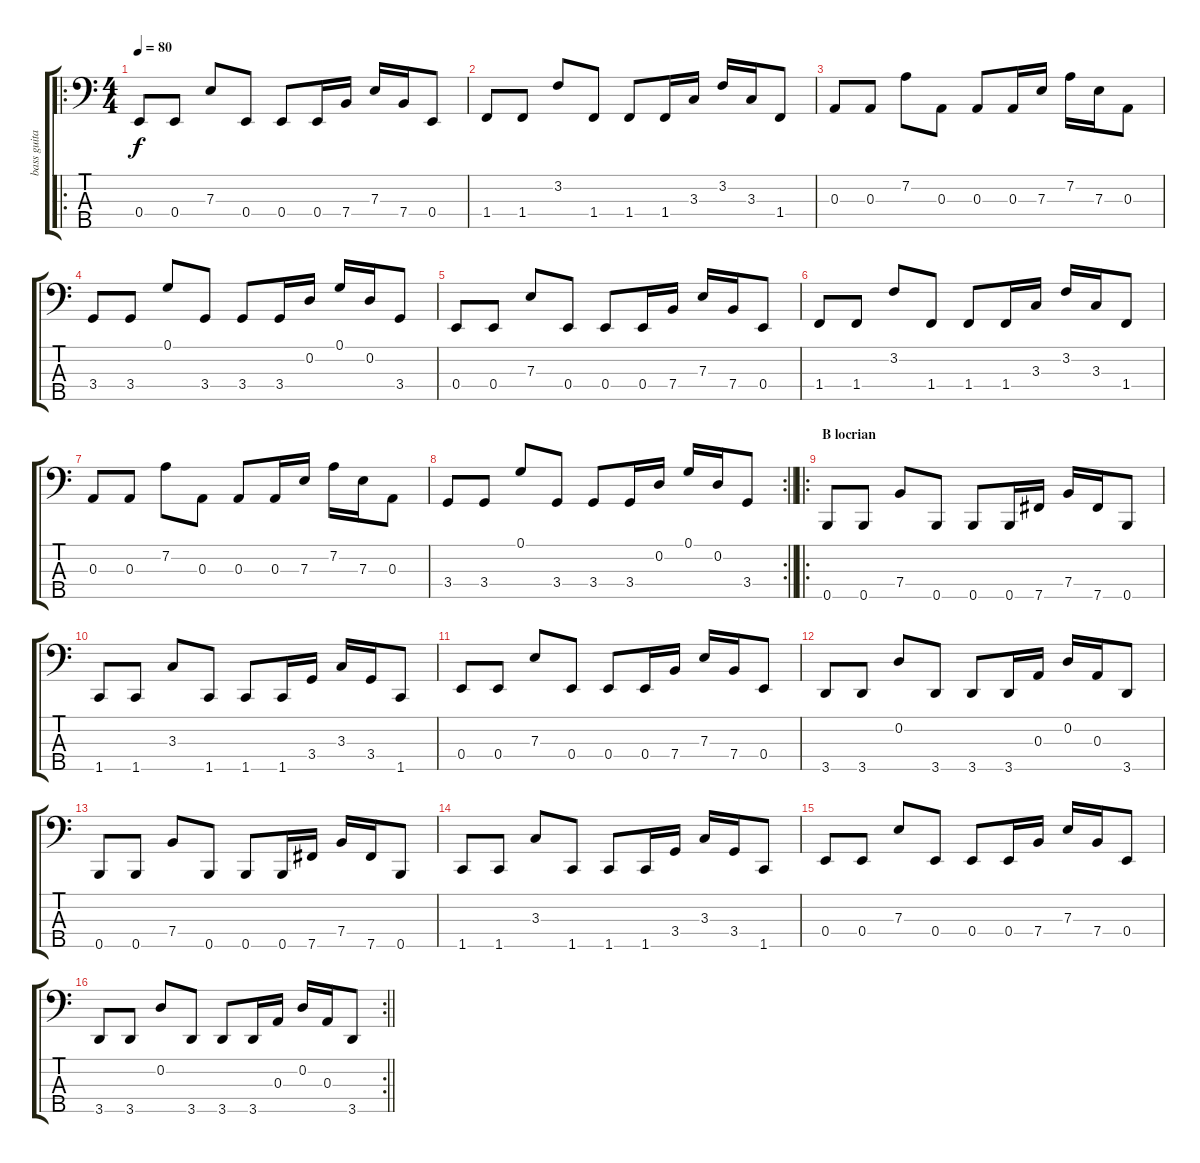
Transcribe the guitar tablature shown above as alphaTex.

\track ("bass guitar" "bass guita") {instrument electricbasspick}
\staff {score tabs}
\tuning (G2 D2 A1 E1 B0) {hide}
\ro
\ts (4 4)
\tempo 80
\clef f4
\ks c
0.4.8{dy f} 0.4.8 7.3.8 0.4.8 0.4.8 0.4.16 7.4.16 7.3.16 7.4.16 0.4.8 |
1.4.8 1.4.8 3.2.8 1.4.8 1.4.8 1.4.16 3.3.16 3.2.16 3.3.16 1.4.8 |
0.3.8 0.3.8 7.2.8 0.3.8 0.3.8 0.3.16 7.3.16 7.2.16 7.3.16 0.3.8 |
3.4.8 3.4.8 0.1.8 3.4.8 3.4.8 3.4.16 0.2.16 0.1.16 0.2.16 3.4.8 |
0.4.8 0.4.8 7.3.8 0.4.8 0.4.8 0.4.16 7.4.16 7.3.16 7.4.16 0.4.8 |
1.4.8 1.4.8 3.2.8 1.4.8 1.4.8 1.4.16 3.3.16 3.2.16 3.3.16 1.4.8 |
0.3.8 0.3.8 7.2.8 0.3.8 0.3.8 0.3.16 7.3.16 7.2.16 7.3.16 0.3.8 |
\rc 2
\barLineRight lightlight
3.4.8 3.4.8 0.1.8 3.4.8 3.4.8 3.4.16 0.2.16 0.1.16 0.2.16 3.4.8 |
\ro
\section ("" "B locrian")
0.5.8 0.5.8 7.4.8 0.5.8 0.5.8 0.5.16 7.5.16 7.4.16 7.5.16 0.5.8 |
1.5.8 1.5.8 3.3.8 1.5.8 1.5.8 1.5.16 3.4.16 3.3.16 3.4.16 1.5.8 |
0.4.8 0.4.8 7.3.8 0.4.8 0.4.8 0.4.16 7.4.16 7.3.16 7.4.16 0.4.8 |
3.5.8 3.5.8 0.2.8 3.5.8 3.5.8 3.5.16 0.3.16 0.2.16 0.3.16 3.5.8 |
0.5.8 0.5.8 7.4.8 0.5.8 0.5.8 0.5.16 7.5.16 7.4.16 7.5.16 0.5.8 |
1.5.8 1.5.8 3.3.8 1.5.8 1.5.8 1.5.16 3.4.16 3.3.16 3.4.16 1.5.8 |
0.4.8 0.4.8 7.3.8 0.4.8 0.4.8 0.4.16 7.4.16 7.3.16 7.4.16 0.4.8 |
\rc 2
\barLineRight lightlight
3.5.8 3.5.8 0.2.8 3.5.8 3.5.8 3.5.16 0.3.16 0.2.16 0.3.16 3.5.8
